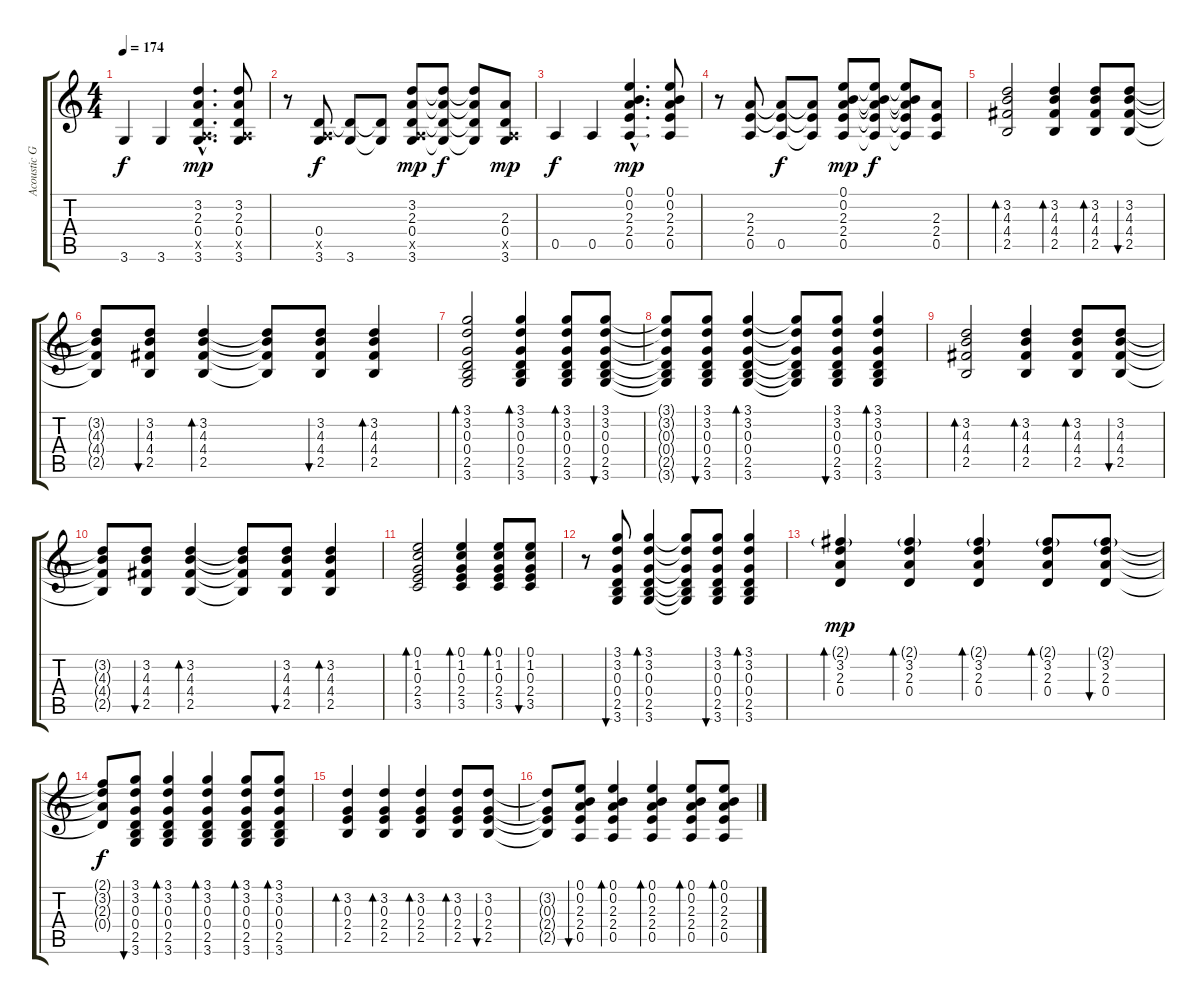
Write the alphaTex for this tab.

\track ("Acoustic Guitar" "Acoustic G") {instrument acousticguitarsteel}
\staff {score tabs}
\tuning (E4 B3 G3 D3 A2 E2) {hide}
\ts (4 4)
\tempo 174
\clef g2
\ks c
3.6.4{dy f} 3.6.4 (3.2{hac} 2.3{hac} 0.4{hac} 0.5{hac x} 3.6{hac}).4{d dy mp} (3.2 2.3 0.4 0.5{x} 3.6).8 |
r.8 (0.4 0.5{x} 3.6).8{dy f} (0.4{t} 3.6).8 (0.4{t} 3.6{t}).8 (3.2 2.3 0.4 0.5{x} 3.6).8{dy mp} (3.2{t} 2.3{t} 0.4{t} 3.6{t}).8{dy f} (3.2{t} 2.3{t} 0.4{t} 3.6{t}).8 (2.3 0.4 0.5{x} 3.6).8{dy mp} |
0.5.4{dy f} 0.5.4 (0.1{hac} 0.2{hac} 2.3{hac} 2.4{hac} 0.5{hac}).4{d dy mp} (0.1 0.2 2.3 2.4 0.5).8 |
r.8 (2.3 2.4 0.5).8 (2.3{t} 2.4{t} 0.5).8{dy f} (2.3{t} 2.4{t} 0.5{t}).8 (0.1 0.2 2.3 2.4 0.5).8{dy mp} (0.1{t} 0.2{t} 2.3{t} 2.4{t} 0.5{t}).8{dy f} (0.1{t} 0.2{t} 2.3{t} 2.4{t} 0.5{t}).8 (2.3 2.4 0.5).8 |
(3.2 4.3 4.4 2.5).2{bd 120} (3.2 4.3 4.4 2.5).4{bd 60} (3.2 4.3 4.4 2.5).8{bd 60} (3.2 4.3 4.4 2.5).8{bu 60} |
(3.2{t} 4.3{t} 4.4{t} 2.5{t}).8 (3.2 4.3 4.4 2.5).8{bu 60} (3.2 4.3 4.4 2.5).4{bd 60} (3.2{t} 4.3{t} 4.4{t} 2.5{t}).8 (3.2 4.3 4.4 2.5).8{bu 60} (3.2 4.3 4.4 2.5).4{bd 60} |
(3.1 3.2 0.3 0.4 2.5 3.6).2{bd 120} (3.1 3.2 0.3 0.4 2.5 3.6).4{bd 60} (3.1 3.2 0.3 0.4 2.5 3.6).8{bd 60} (3.1 3.2 0.3 0.4 2.5 3.6).8{bu 60} |
(3.1{t} 3.2{t} 0.3{t} 0.4{t} 2.5{t} 3.6{t}).8 (3.1 3.2 0.3 0.4 2.5 3.6).8{bu 60} (3.1 3.2 0.3 0.4 2.5 3.6).4{bd 60} (3.1{t} 3.2{t} 0.3{t} 0.4{t} 2.5{t} 3.6{t}).8 (3.1 3.2 0.3 0.4 2.5 3.6).8{bu 60} (3.1 3.2 0.3 0.4 2.5 3.6).4{bd 60} |
(3.2 4.3 4.4 2.5).2{bd 120} (3.2 4.3 4.4 2.5).4{bd 60} (3.2 4.3 4.4 2.5).8{bd 60} (3.2 4.3 4.4 2.5).8{bu 60} |
(3.2{t} 4.3{t} 4.4{t} 2.5{t}).8 (3.2 4.3 4.4 2.5).8{bu 60} (3.2 4.3 4.4 2.5).4{bd 60} (3.2{t} 4.3{t} 4.4{t} 2.5{t}).8 (3.2 4.3 4.4 2.5).8{bu 60} (3.2 4.3 4.4 2.5).4{bd 60} |
(0.1 1.2 0.3 2.4 3.5).2{bd 120} (0.1 1.2 0.3 2.4 3.5).4{bd 60} (0.1 1.2 0.3 2.4 3.5).8{bd 60} (0.1 1.2 0.3 2.4 3.5).8{bu 60} |
r.8 (3.1 3.2 0.3 0.4 2.5 3.6).8{bu 60} (3.1 3.2 0.3 0.4 2.5 3.6).4{bd 60} (3.1{t} 3.2{t} 0.3{t} 0.4{t} 2.5{t} 3.6{t}).8 (3.1 3.2 0.3 0.4 2.5 3.6).8{bu 60} (3.1 3.2 0.3 0.4 2.5 3.6).4{bd 60} |
(2.1{g} 3.2 2.3 0.4).4{bd 60 dy mp} (2.1{g} 3.2 2.3 0.4).4{bd 60} (2.1{g} 3.2 2.3 0.4).4{bd 60} (2.1{g} 3.2 2.3 0.4).8{bd 60} (2.1{g} 3.2 2.3 0.4).8{bu 60} |
(2.1{t} 3.2{t} 2.3{t} 0.4{t}).8{dy f} (3.1 3.2 0.3 0.4 2.5 3.6).8{bu 60} (3.1 3.2 0.3 0.4 2.5 3.6).4{bd 60} (3.1 3.2 0.3 0.4 2.5 3.6).4{bd 60} (3.1 3.2 0.3 0.4 2.5 3.6).8{bd 60} (3.1 3.2 0.3 0.4 2.5 3.6).8{bd 60} |
(3.2 0.3 2.4 2.5).4{bd 60} (3.2 0.3 2.4 2.5).4{bd 60} (3.2 0.3 2.4 2.5).4{bd 60} (3.2 0.3 2.4 2.5).8{bd 60} (3.2 0.3 2.4 2.5).8{bu 60} |
(3.2{t} 0.3{t} 2.4{t} 2.5{t}).8 (0.1 0.2 2.3 2.4 0.5).8{bu 60} (0.1 0.2 2.3 2.4 0.5).4{bd 60} (0.1 0.2 2.3 2.4 0.5).4{bd 60} (0.1 0.2 2.3 2.4 0.5).8{bd 60} (0.1 0.2 2.3 2.4 0.5).8{bd 60}
